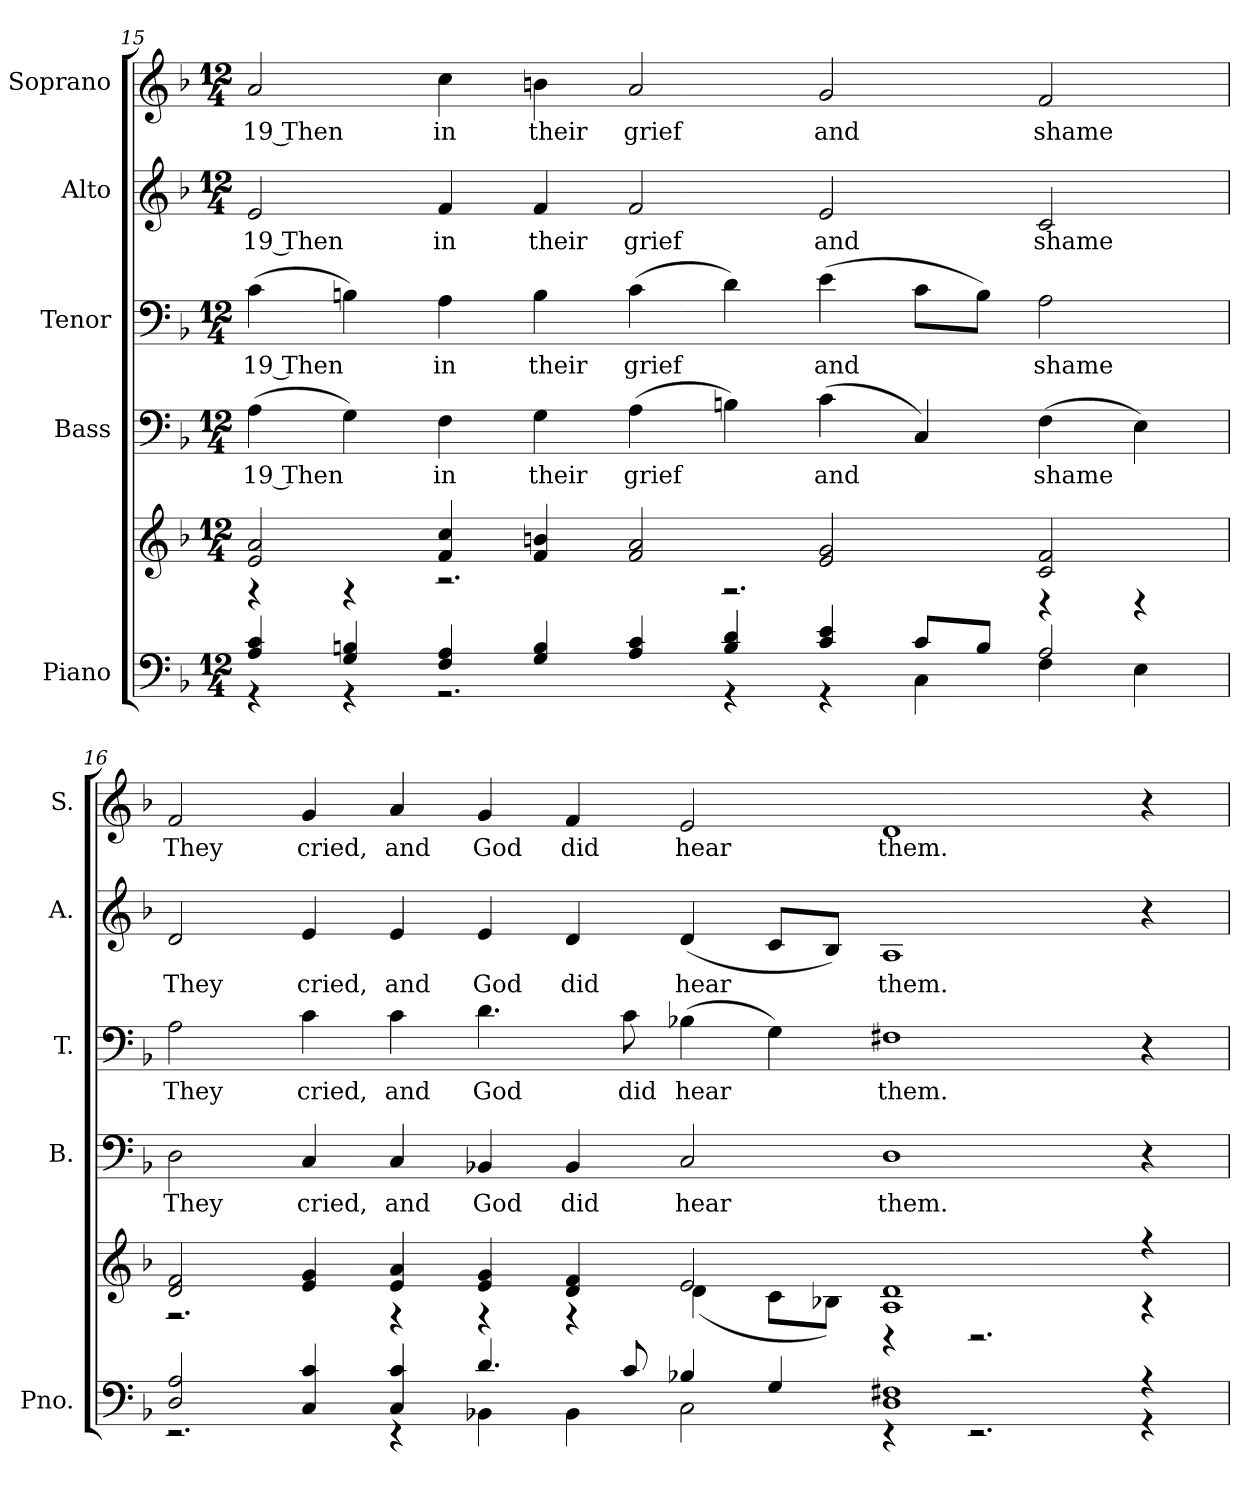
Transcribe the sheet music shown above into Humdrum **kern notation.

**kern	**kern	**kern	**text	**kern	**text	**kern	**text	**kern	**text
*part5	*part5	*part4	*part4	*part3	*part3	*part2	*part2	*part1	*part1
*staff6	*staff5	*staff4	*staff4	*staff3	*staff3	*staff2	*staff2	*staff1	*staff1
*I"Piano	*	*I"Bass	*	*I"Tenor	*	*I"Alto	*	*I"Soprano	*
*I'Pno.	*	*I'B.	*	*I'T.	*	*I'A.	*	*I'S.	*
!!LO:PB:g=z
*clefF4	*clefG2	*clefF4	*	*clefF4	*	*clefG2	*	*clefG2	*
*k[b-]	*k[b-]	*k[b-]	*	*k[b-]	*	*k[b-]	*	*k[b-]	*
*F:	*F:	*F:	*	*F:	*	*F:	*	*F:	*
*M12/4	*M12/4	*M12/4	*	*M12/4	*	*M12/4	*	*M12/4	*
=15	=15	=15	=15	=15	=15	=15	=15	=15	=15
*^	*^	*	*	*	*	*	*	*	*
!	!	!	!	!	!LO:LY:b:color=#000000	!	!	!	!	!	!
!	!	!	!	!	!	!	!LO:LY:b:color=#000000	!	!	!	!
!	!	!	!	!	!	!	!	!	!LO:LY:b:color=#000000	!	!
!	!	!	!	!	!	!	!	!	!	!	!LO:LY:b:color=#000000
4Ai/ 4ci	4r	2ei/ 2ai	4r	(4Ai\	19 Then	(4ci\	19 Then	2ei/	19 Then	2ai/	19 Then
4Gi/ 4Bni	4r	.	4r	4Gi\)	.	4Bni\)	.	.	.	.	.
!	!	!	!	!	!LO:LY:b:color=#000000	!	!	!	!	!	!
!	!	!	!	!	!	!	!LO:LY:b:color=#000000	!	!	!	!
!	!	!	!	!	!	!	!	!	!LO:LY:b:color=#000000	!	!
!	!	!	!	!	!	!	!	!	!	!	!LO:LY:b:color=#000000
4Fi/ 4Ai	2.r	4fi/ 4cci	2.r	4Fi\	in	4Ai\	in	4fi/	in	4cci\	in
!	!	!	!	!	!LO:LY:b:color=#000000	!	!	!	!	!	!
!	!	!	!	!	!	!	!LO:LY:b:color=#000000	!	!	!	!
!	!	!	!	!	!	!	!	!	!LO:LY:b:color=#000000	!	!
!	!	!	!	!	!	!	!	!	!	!	!LO:LY:b:color=#000000
4Gi/ 4Bi	.	4fi/ 4bni	.	4Gi\	their	4Bi\	their	4fi/	their	4bni\	their
!	!	!	!	!	!LO:LY:b:color=#000000	!	!	!	!	!	!
!	!	!	!	!	!	!	!LO:LY:b:color=#000000	!	!	!	!
!	!	!	!	!	!	!	!	!	!LO:LY:b:color=#000000	!	!
!	!	!	!	!	!	!	!	!	!	!	!LO:LY:b:color=#000000
4Ai/ 4ci	.	2fi/ 2ai	.	(4Ai\	grief	(4ci\	grief	2fi/	grief	2ai/	grief
4Bi/ 4di	4r	.	2.r	4Bni\)	.	4di\)	.	.	.	.	.
!	!	!	!	!	!LO:LY:b:color=#000000	!	!	!	!	!	!
!	!	!	!	!	!	!	!LO:LY:b:color=#000000	!	!	!	!
!	!	!	!	!	!	!	!	!	!LO:LY:b:color=#000000	!	!
!	!	!	!	!	!	!	!	!	!	!	!LO:LY:b:color=#000000
4ci/ 4ei	4r	2ei/ 2gi	.	(4ci\	and	(4ei\	and	2ei/	and	2gi/	and
8ci/L	4Ci\	.	.	4Ci/)	.	8ci\L	.	.	.	.	.
8Bi/J	.	.	.	.	.	8Bi\J)	.	.	.	.	.
!	!	!	!	!	!LO:LY:b:color=#000000	!	!	!	!	!	!
!	!	!	!	!	!	!	!LO:LY:b:color=#000000	!	!	!	!
!	!	!	!	!	!	!	!	!	!LO:LY:b:color=#000000	!	!
!	!	!	!	!	!	!	!	!	!	!	!LO:LY:b:color=#000000
2Ai/	4Fi\	2ci/ 2fi	4r	(4Fi\	shame	2Ai\	shame	2ci/	shame	2fi/	shame
.	4Ei\	.	4r	4Ei\)	.	.	.	.	.	.	.
!!LO:PB:g=z
=16	=16	=16	=16	=16	=16	=16	=16	=16	=16	=16	=16
!	!	!	!	!	!LO:LY:b:color=#000000	!	!	!	!	!	!
!	!	!	!	!	!	!	!LO:LY:b:color=#000000	!	!	!	!
!	!	!	!	!	!	!	!	!	!LO:LY:b:color=#000000	!	!
!	!	!	!	!	!	!	!	!	!	!	!LO:LY:b:color=#000000
2Di/ 2Ai	2.r	2di/ 2fi	2.r	2Di\	They	2Ai\	They	2di/	They	2fi/	They
!	!	!	!	!	!LO:LY:b:color=#000000	!	!	!	!	!	!
!	!	!	!	!	!	!	!LO:LY:b:color=#000000	!	!	!	!
!	!	!	!	!	!	!	!	!	!LO:LY:b:color=#000000	!	!
!	!	!	!	!	!	!	!	!	!	!	!LO:LY:b:color=#000000
4Ci/ 4ci	.	4ei/ 4gi	.	4Ci/	cried,	4ci\	cried,	4ei/	cried,	4gi/	cried,
!	!	!	!	!	!LO:LY:b:color=#000000	!	!	!	!	!	!
!	!	!	!	!	!	!	!LO:LY:b:color=#000000	!	!	!	!
!	!	!	!	!	!	!	!	!	!LO:LY:b:color=#000000	!	!
!	!	!	!	!	!	!	!	!	!	!	!LO:LY:b:color=#000000
4Ci/ 4ci	4r	4ei/ 4ai	4r	4Ci/	and	4ci\	and	4ei/	and	4ai/	and
!	!	!	!	!	!LO:LY:b:color=#000000	!	!	!	!	!	!
!	!	!	!	!	!	!	!LO:LY:b:color=#000000	!	!	!	!
!	!	!	!	!	!	!	!	!	!LO:LY:b:color=#000000	!	!
!	!	!	!	!	!	!	!	!	!	!	!LO:LY:b:color=#000000
4.di/	4BB-Xi\	4ei/ 4gi	4r	4BB-Xi/	God	4.di\	God	4ei/	God	4gi/	God
!	!	!	!	!	!LO:LY:b:color=#000000	!	!	!	!	!	!
!	!	!	!	!	!	!	!	!	!LO:LY:b:color=#000000	!	!
!	!	!	!	!	!	!	!	!	!	!	!LO:LY:b:color=#000000
.	4BB-i\	4di/ 4fi	4r	4BB-i/	did	.	.	4di/	did	4fi/	did
!	!	!	!	!	!	!	!LO:LY:b:color=#000000	!	!	!	!
8ci/	.	.	.	.	.	8ci\	did	.	.	.	.
!	!	!	!	!	!LO:LY:b:color=#000000	!	!	!	!	!	!
!	!	!	!	!	!	!	!LO:LY:b:color=#000000	!	!	!	!
!	!	!	!	!	!	!	!	!	!LO:LY:b:color=#000000	!	!
!	!	!	!	!	!	!	!	!	!	!	!LO:LY:b:color=#000000
4B-Xi/	2Ci\	2ei/	(4di\	2Ci/	hear	(4B-Xi\	hear	(4di/	hear	2ei/	hear
4Gi/	.	.	8ci\L	.	.	4Gi\)	.	8ci/L	.	.	.
.	.	.	8B-Xi\J)	.	.	.	.	8B-i/J)	.	.	.
!	!	!	!	!	!LO:LY:b:color=#000000	!	!	!	!	!	!
!	!	!	!	!	!	!	!LO:LY:b:color=#000000	!	!	!	!
!	!	!	!	!	!	!	!	!	!LO:LY:b:color=#000000	!	!
!	!	!	!	!	!	!	!	!	!	!	!LO:LY:b:color=#000000
1Di 1F#Xi	4r	1Ai 1di	4r	1Di	them.	1F#Xi	them.	1Ai	them.	1di	them.
.	2.r	.	2.r	.	.	.	.	.	.	.	.
4r	4r	4r	4r	4r	.	4r	.	4r	.	4r	.
*v	*v	*	*	*	*	*	*	*	*	*	*
*	*v	*v	*	*	*	*	*	*	*	*
=	=	=	=	=	=	=	=	=	=
*-	*-	*-	*-	*-	*-	*-	*-	*-	*-
